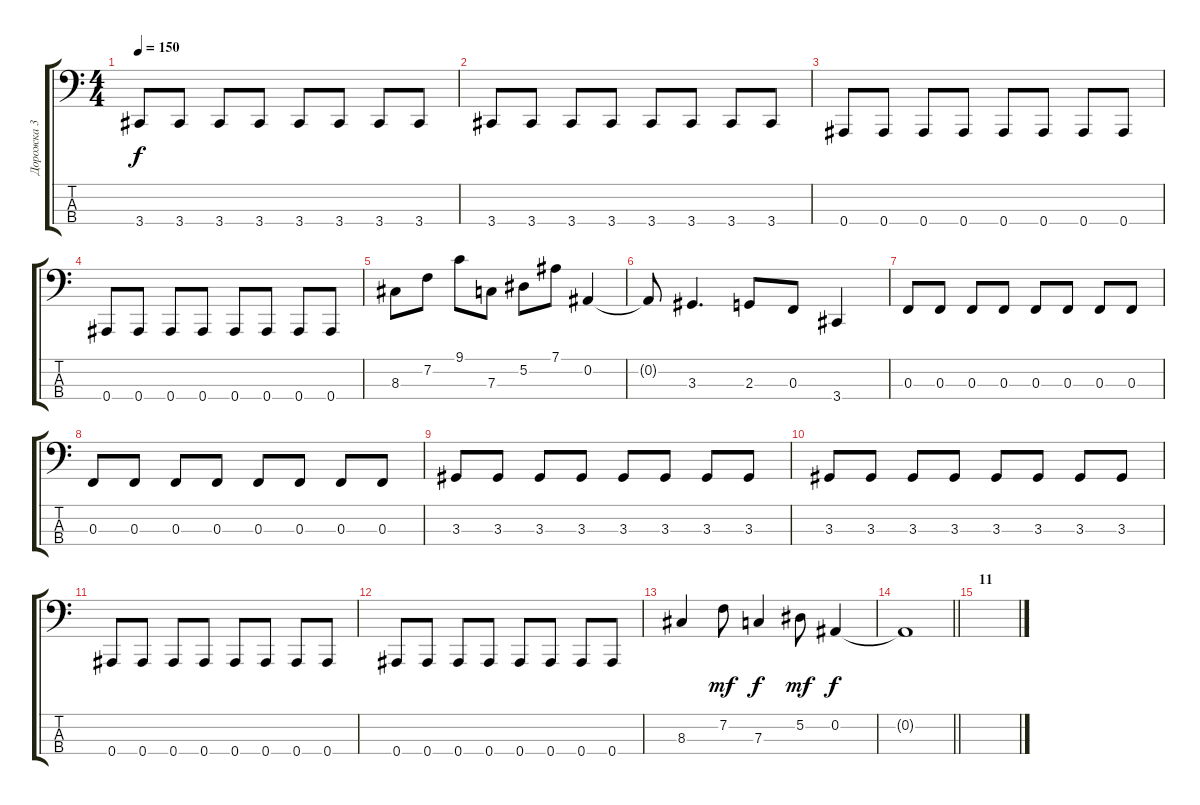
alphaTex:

\track ("Дорожка 3" "Дорожка 3") {instrument electricbasspick}
\staff {score tabs}
\tuning (Eb2 Bb1 F1 Bb0) {hide}
\ts (4 4)
\tempo 150
\clef f4
\ks c
3.4.8{dy f} 3.4.8 3.4.8 3.4.8 3.4.8 3.4.8 3.4.8 3.4.8 |
3.4.8 3.4.8 3.4.8 3.4.8 3.4.8 3.4.8 3.4.8 3.4.8 |
0.4.8 0.4.8 0.4.8 0.4.8 0.4.8 0.4.8 0.4.8 0.4.8 |
0.4.8 0.4.8 0.4.8 0.4.8 0.4.8 0.4.8 0.4.8 0.4.8 |
8.3.8 7.2.8 9.1.8 7.3.8 5.2.8 7.1.8 0.2.4 |
0.2{t}.8 3.3.4{d} 2.3.8 0.3.8 3.4.4 |
0.3.8 0.3.8 0.3.8 0.3.8 0.3.8 0.3.8 0.3.8 0.3.8 |
0.3.8 0.3.8 0.3.8 0.3.8 0.3.8 0.3.8 0.3.8 0.3.8 |
3.3.8 3.3.8 3.3.8 3.3.8 3.3.8 3.3.8 3.3.8 3.3.8 |
3.3.8 3.3.8 3.3.8 3.3.8 3.3.8 3.3.8 3.3.8 3.3.8 |
0.4.8 0.4.8 0.4.8 0.4.8 0.4.8 0.4.8 0.4.8 0.4.8 |
0.4.8 0.4.8 0.4.8 0.4.8 0.4.8 0.4.8 0.4.8 0.4.8 |
8.3.4 7.2.8{dy mf} 7.3.4{dy f} 5.2.8{dy mf} 0.2.4{dy f} |
\barLineRight lightlight
0.2{t}.1 |
\section ("" "11")
